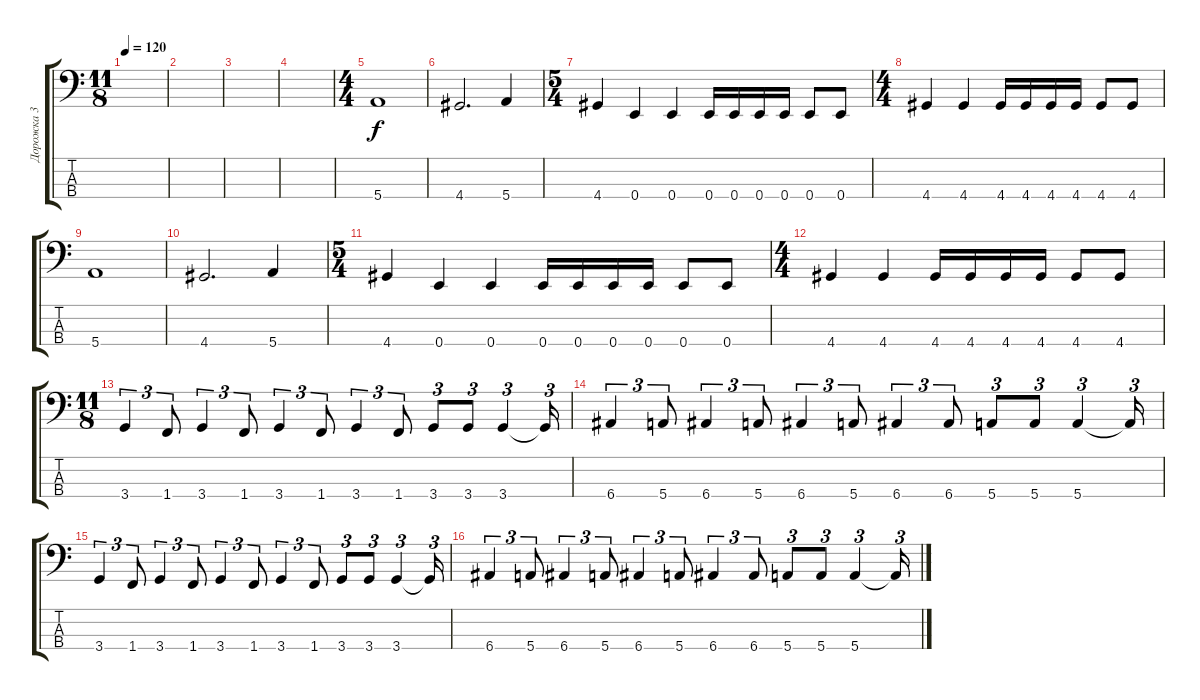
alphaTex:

\track ("Дорожка 3" "Дорожка 3") {instrument electricbassfinger}
\staff {score tabs}
\tuning (G2 D2 A1 E1) {hide}
\ts (11 8)
\tempo 120
\clef f4
\ks c
|
|
|
|
\ts (4 4)
5.4.1 |
4.4.2{d} 5.4.4 |
\ts (5 4)
4.4.4 0.4.4 0.4.4 0.4.16 0.4.16 0.4.16 0.4.16 0.4.8 0.4.8 |
\ts (4 4)
4.4.4 4.4.4 4.4.16 4.4.16 4.4.16 4.4.16 4.4.8 4.4.8 |
5.4.1 |
4.4.2{d} 5.4.4 |
\ts (5 4)
4.4.4 0.4.4 0.4.4 0.4.16 0.4.16 0.4.16 0.4.16 0.4.8 0.4.8 |
\ts (4 4)
4.4.4 4.4.4 4.4.16 4.4.16 4.4.16 4.4.16 4.4.8 4.4.8 |
\ts (11 8)
3.4.4{tu (3 2)} 1.4.8{tu (3 2)} 3.4.4{tu (3 2)} 1.4.8{tu (3 2)} 3.4.4{tu (3 2)} 1.4.8{tu (3 2)} 3.4.4{tu (3 2)} 1.4.8{tu (3 2)} 3.4.8{tu (3 2)} 3.4.8{tu (3 2)} 3.4.4{tu (3 2)} 3.4{t}.16{tu (3 2)} |
6.4.4{tu (3 2)} 5.4.8{tu (3 2)} 6.4.4{tu (3 2)} 5.4.8{tu (3 2)} 6.4.4{tu (3 2)} 5.4.8{tu (3 2)} 6.4.4{tu (3 2)} 6.4.8{tu (3 2)} 5.4.8{tu (3 2)} 5.4.8{tu (3 2)} 5.4.4{tu (3 2)} 5.4{t}.16{tu (3 2)} |
3.4.4{tu (3 2)} 1.4.8{tu (3 2)} 3.4.4{tu (3 2)} 1.4.8{tu (3 2)} 3.4.4{tu (3 2)} 1.4.8{tu (3 2)} 3.4.4{tu (3 2)} 1.4.8{tu (3 2)} 3.4.8{tu (3 2)} 3.4.8{tu (3 2)} 3.4.4{tu (3 2)} 3.4{t}.16{tu (3 2)} |
6.4.4{tu (3 2)} 5.4.8{tu (3 2)} 6.4.4{tu (3 2)} 5.4.8{tu (3 2)} 6.4.4{tu (3 2)} 5.4.8{tu (3 2)} 6.4.4{tu (3 2)} 6.4.8{tu (3 2)} 5.4.8{tu (3 2)} 5.4.8{tu (3 2)} 5.4.4{tu (3 2)} 5.4{t}.16{tu (3 2)}
